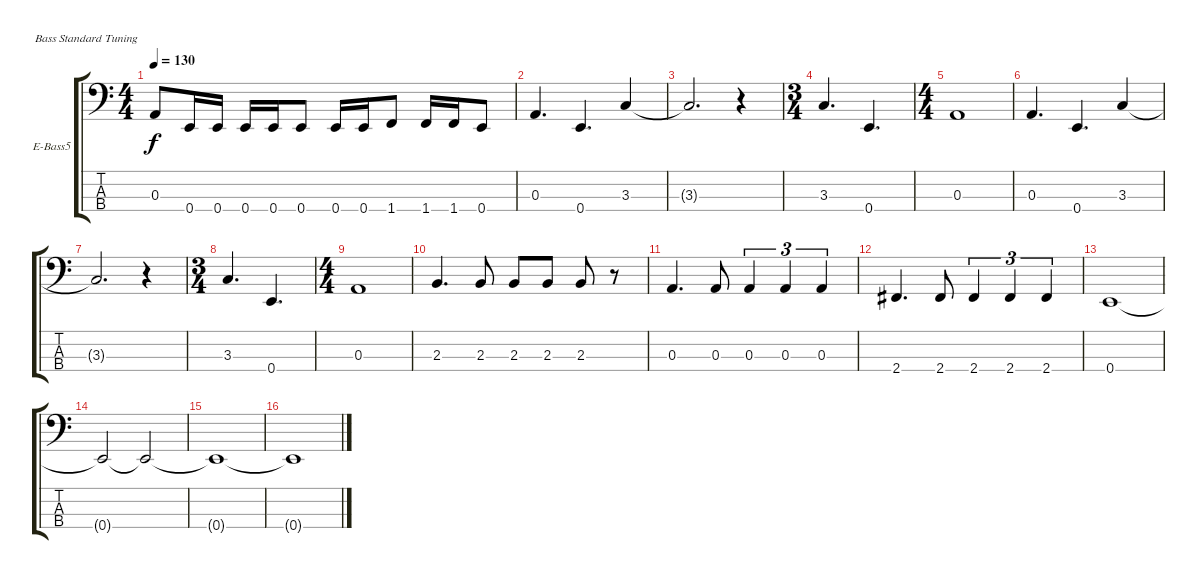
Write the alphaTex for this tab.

\defaultSystemsLayout 4
\bracketExtendMode groupsimilarinstruments
\firstSystemTrackNameOrientation horizontal
\otherSystemsTrackNameOrientation horizontal
\track ("Trujillo" "E-Bass5") {instrument electricbassfinger}
\staff {score tabs}
\tuning (G2 D2 A1 E1)
\ts (4 4)
\tempo 130
\clef f4
\ks c
0.3.8{dy f} 0.4.16 0.4.16 0.4.16 0.4.16 0.4.8 0.4.16 0.4.16 1.4.8 1.4.16 1.4.16 0.4.8 |
0.3.4{d} 0.4.4{d} 3.3.4 |
3.3{t}.2{d} r.4 |
\ts (3 4)
3.3.4{d} 0.4.4{d} |
\ts (4 4)
0.3.1 |
0.3.4{d} 0.4.4{d} 3.3.4 |
3.3{t}.2{d} r.4 |
\ts (3 4)
3.3.4{d} 0.4.4{d} |
\ts (4 4)
0.3.1 |
2.3.4{d} 2.3.8 2.3.8 2.3.8 2.3.8 r.8 |
0.3.4{d} 0.3.8 0.3.4{tu (3 2)} 0.3.4{tu (3 2)} 0.3.4{tu (3 2)} |
2.4.4{d} 2.4.8 2.4.4{tu (3 2)} 2.4.4{tu (3 2)} 2.4.4{tu (3 2)} |
0.4.1 |
0.4{t}.2 0.4{t}.2 |
0.4{t}.1 |
0.4{t}.1
